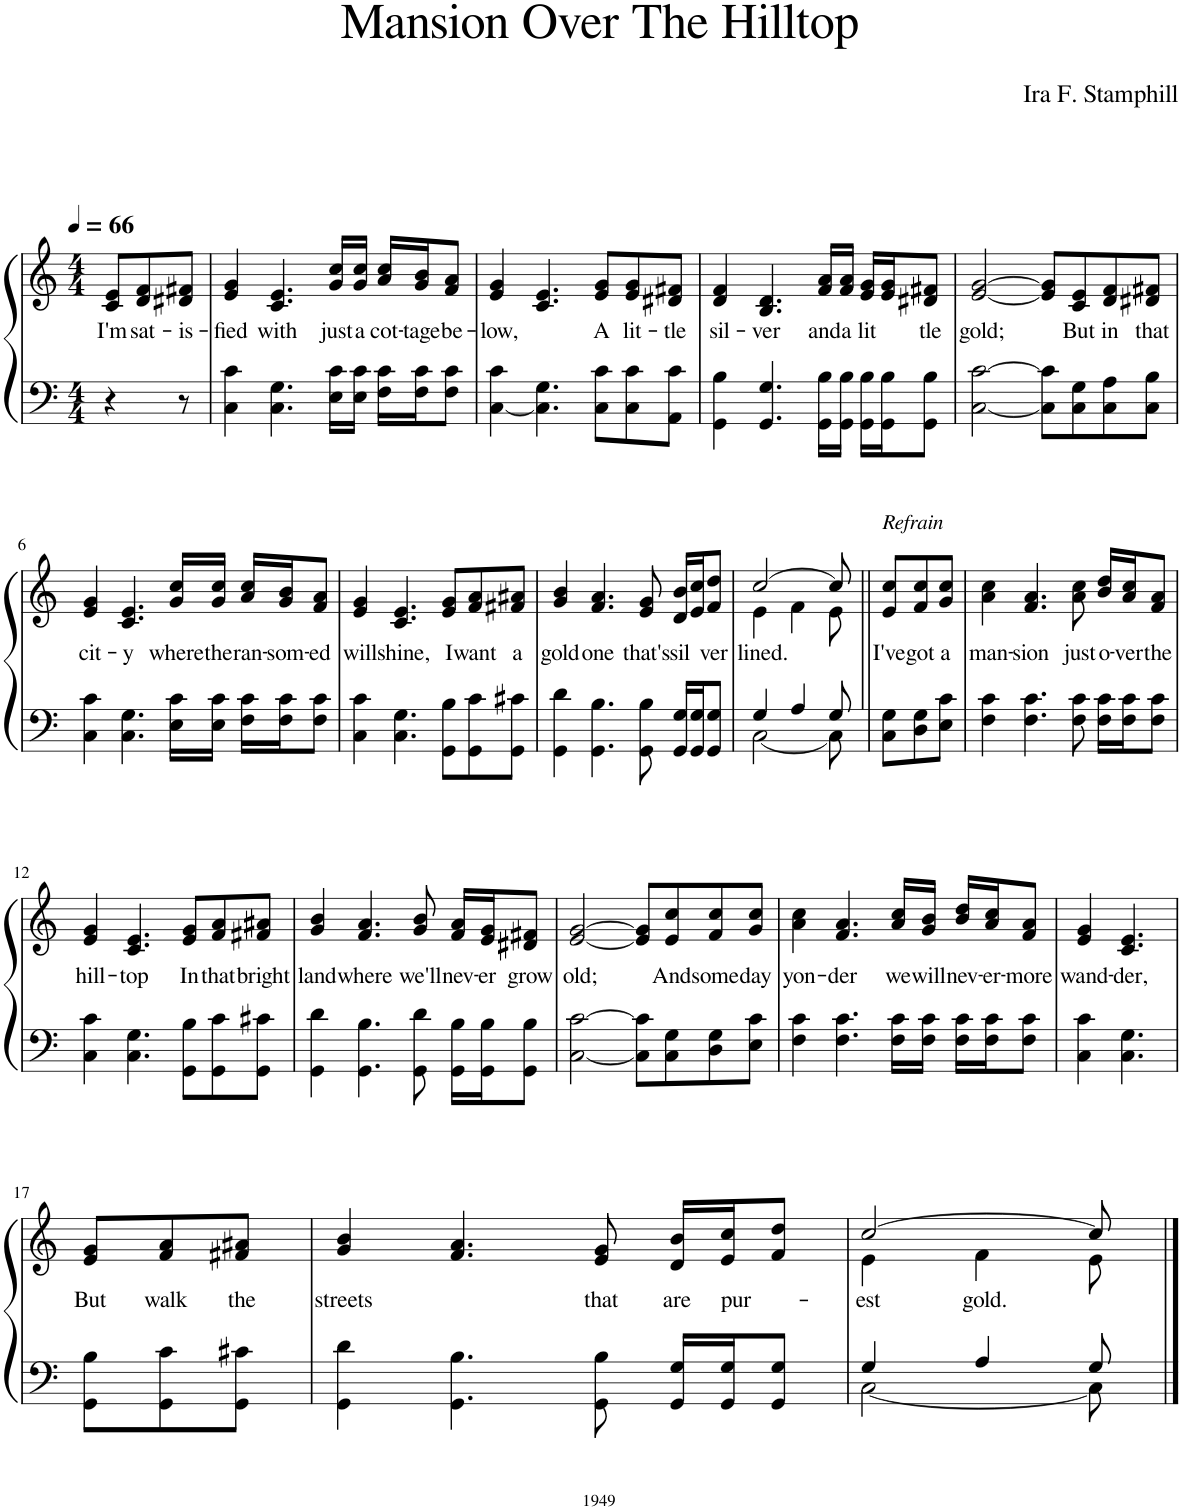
**kern	**kern	**text
*part1	*part1	*part1
*staff2	*staff1	*staff1
*I"Piano	*	*
*I'Pno.	*	*
*clefF4	*clefG2	*
*k[]	*k[]	*
*M4/4	*M4/4	*
*MM66	*MM66	*
=1	=1	=1
!	!	!LO:LY:b
4r	8c/ 8e/L	I'm
!	!	!LO:LY:b
.	8d/ 8f/	sat-
!	!	!LO:LY:b
8r	8d#X/ 8f#X/J	-is-
=2	=2	=2
!	!	!LO:LY:b
4C\ 4c\	4e/ 4g/	-fied
!	!	!LO:LY:b
4.C\ 4.G\	4.c/ 4.e/	with
!	!	!LO:LY:b
16E\ 16c\LL	16g/ 16cc/LL	just
!	!	!LO:LY:b
16E\ 16c\JJ	16g/ 16cc/JJ	a
!	!	!LO:LY:b
16F\ 16c\LL	16a/ 16cc/LL	cot-
!	!	!LO:LY:b
16F\ 16c\J	16g/ 16b/J	-tage
!	!	!LO:LY:b
8F\ 8c\J	8f/ 8a/J	be-
=3	=3	=3
!	!	!LO:LY:b
[4C\ 4c\	4e/ 4g/	-low,
4.C\] 4.G\	4.c/ 4.e/	.
!	!	!LO:LY:b
8C\ 8c\L	8e/ 8g/L	A
!	!	!LO:LY:b
8C\ 8c\	8e/ 8g/	lit-
!	!	!LO:LY:b
8AA\ 8c\J	8d#X/ 8f#X/J	-tle
=4	=4	=4
!	!	!LO:LY:b
4GG\ 4B\	4d/ 4f/	sil-
!	!	!LO:LY:b
4.GG/ 4.G/	4.B/ 4.d/	-ver
!	!	!LO:LY:b
16GG\ 16B\LL	16f/ 16a/LL	and
!	!	!LO:LY:b
16GG\ 16B\JJ	16f/ 16a/JJ	a
!	!	!LO:LY:b
16GG\ 16B\LL	16e/ 16g/LL	lit
16GG\ 16B\J	16e/ 16g/J	.
!	!	!LO:LY:b
8GG\ 8B\J	8d#X/ 8f#X/J	tle
=5	=5	=5
!	!	!LO:LY:b
[2C\ [2c\	[2e/ [2g/	gold;
8C\] 8c\]L	8e/] 8g/]L	.
!	!	!LO:LY:b
8C\ 8G\	8c/ 8e/	But
!	!	!LO:LY:b
8C\ 8A\	8d/ 8f/	in
!	!	!LO:LY:b
8C\ 8B\J	8d#X/ 8f#X/J	that
!!LO:LB:g=z
=6	=6	=6
!	!	!LO:LY:b
4C\ 4c\	4e/ 4g/	cit-
!	!	!LO:LY:b
4.C\ 4.G\	4.c/ 4.e/	-y
!	!	!LO:LY:b
16E\ 16c\LL	16g/ 16cc/LL	where
!	!	!LO:LY:b
16E\ 16c\JJ	16g/ 16cc/JJ	the
!	!	!LO:LY:b
16F\ 16c\LL	16a/ 16cc/LL	ran-
!	!	!LO:LY:b
16F\ 16c\J	16g/ 16b/J	-som-
!	!	!LO:LY:b
8F\ 8c\J	8f/ 8a/J	-ed
=7	=7	=7
!	!	!LO:LY:b
4C\ 4c\	4e/ 4g/	will
!	!	!LO:LY:b
4.C\ 4.G\	4.c/ 4.e/	shine,
!	!	!LO:LY:b
8GG\ 8B\L	8e/ 8g/L	I
!	!	!LO:LY:b
8GG\ 8c\	8f/ 8a/	want
!	!	!LO:LY:b
8GG\ 8c#X\J	8f#X/ 8a#X/J	a
=8	=8	=8
!	!	!LO:LY:b
4GG\ 4d\	4g/ 4b/	gold
!	!	!LO:LY:b
4.GG\ 4.B\	4.f/ 4.a/	one
!	!	!LO:LY:b
8GG\ 8B\	8e/ 8g/	that's
!	!	!LO:LY:b
16GG/ 16G/LL	16d/ 16b/LL	sil
16GG/ 16G/J	16e/ 16cc/J	.
!	!	!LO:LY:b
8GG/ 8G/J	8f/ 8dd/J	ver
=9	=9	=9
*^	*	*
!	!	!	!LO:LY:b
*	*	*^	*
[2C\	4G/	[2cc/	4e\	lined.
.	4A/	.	4f\	.
8C\]	8G/	8cc/]	8e\	.
=10||	=10||	=10||	=10||	=10||
!	!	!LO:TX:a:i:t=Refrain	!	!
!	!	!	!	!LO:LY:b
*v	*v	*	*	*
*	*v	*v	*
8C\ 8G\L	8e/ 8cc/L	I've
!	!	!LO:LY:b
8D\ 8G\	8f/ 8cc/	got
!	!	!LO:LY:b
8E\ 8c\J	8g/ 8cc/J	a
=11	=11	=11
!	!	!LO:LY:b
4F\ 4c\	4a\ 4cc\	man-
!	!	!LO:LY:b
4.F\ 4.c\	4.f/ 4.a/	-sion
!	!	!LO:LY:b
8F\ 8c\	8a\ 8cc\	just
!	!	!LO:LY:b
16F\ 16c\LL	16b/ 16dd/LL	o-
!	!	!LO:LY:b
16F\ 16c\J	16a/ 16cc/J	-ver
!	!	!LO:LY:b
8F\ 8c\J	8f/ 8a/J	the
!!LO:LB:g=z
=12	=12	=12
!	!	!LO:LY:b
4C\ 4c\	4e/ 4g/	hill-
!	!	!LO:LY:b
4.C\ 4.G\	4.c/ 4.e/	-top
!	!	!LO:LY:b
8GG\ 8B\L	8e/ 8g/L	In
!	!	!LO:LY:b
8GG\ 8c\	8f/ 8a/	that
!	!	!LO:LY:b
8GG\ 8c#X\J	8f#X/ 8a#X/J	bright
=13	=13	=13
!	!	!LO:LY:b
4GG\ 4d\	4g/ 4b/	land
!	!	!LO:LY:b
4.GG\ 4.B\	4.f/ 4.a/	where
!	!	!LO:LY:b
8GG\ 8d\	8g/ 8b/	we'll
!	!	!LO:LY:b
16GG\ 16B\LL	16f/ 16a/LL	nev-
!	!	!LO:LY:b
16GG\ 16B\J	16e/ 16g/J	-er
!	!	!LO:LY:b
8GG\ 8B\J	8d#X/ 8f#X/J	grow
=14	=14	=14
!	!	!LO:LY:b
[2C\ [2c\	[2e/ [2g/	old;
8C\] 8c\]L	8e/] 8g/]L	.
!	!	!LO:LY:b
8C\ 8G\	8e/ 8cc/	And
!	!	!LO:LY:b
8D\ 8G\	8f/ 8cc/	some
!	!	!LO:LY:b
8E\ 8c\J	8g/ 8cc/J	day
=15	=15	=15
!	!	!LO:LY:b
4F\ 4c\	4a\ 4cc\	yon-
!	!	!LO:LY:b
4.F\ 4.c\	4.f/ 4.a/	-der
!	!	!LO:LY:b
16F\ 16c\LL	16a/ 16cc/LL	we
!	!	!LO:LY:b
16F\ 16c\JJ	16g/ 16b/JJ	will
!	!	!LO:LY:b
16F\ 16c\LL	16b/ 16dd/LL	nev-
!	!	!LO:LY:b
16F\ 16c\J	16a/ 16cc/J	-er-
!	!	!LO:LY:b
8F\ 8c\J	8f/ 8a/J	-more
=16	=16	=16
!	!	!LO:LY:b
4C\ 4c\	4e/ 4g/	wand-
!	!	!LO:LY:b
4.C\ 4.G\	4.c/ 4.e/	-der,
!!LO:LB:g=z
=17	=17	=17
!	!	!LO:LY:b
8GG\ 8B\L	8e/ 8g/L	But
!	!	!LO:LY:b
8GG\ 8c\	8f/ 8a/	walk
!	!	!LO:LY:b
8GG\ 8c#X\J	8f#X/ 8a#X/J	the
=18	=18	=18
!	!	!LO:LY:b
4GG\ 4d\	4g/ 4b/	streets
4.GG\ 4.B\	4.f/ 4.a/	.
!	!	!LO:LY:b
8GG\ 8B\	8e/ 8g/	that
!	!	!LO:LY:b
16GG/ 16G/LL	16d/ 16b/LL	are
!	!	!LO:LY:b
16GG/ 16G/J	16e/ 16cc/J	pur-
8GG/ 8G/J	8f/ 8dd/J	.
=19	=19	=19
*^	*	*
!	!	!	!LO:LY:b
*	*	*^	*
[2C\	4G/	[2cc/	4e\	-est
!	!	!	!	!LO:LY:b
.	4A/	.	4f\	gold.
8C\]	8G/	8cc/]	8e\	.
*v	*v	*	*	*
*	*v	*v	*
==	==	==
*-	*-	*-
